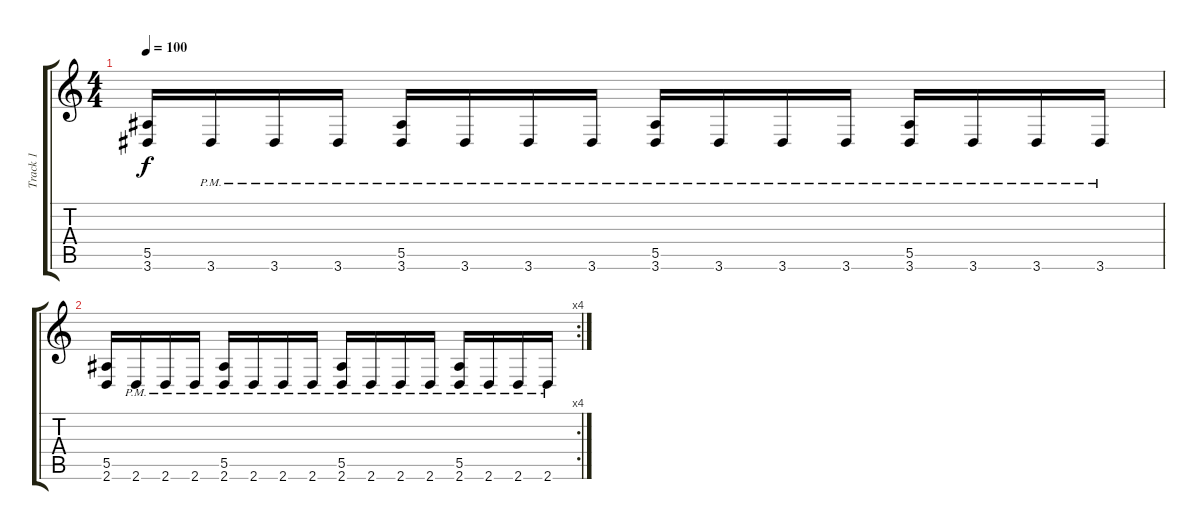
\track ("Track 1" "Track 1") {instrument distortionguitar}
\staff {score tabs}
\tuning (C4 G3 Eb3 Bb2 F2 C2) {hide}
\ts (4 4)
\tempo 100
\clef g2
\ks c
(5.5 3.6).16{dy f} 3.6{pm}.16 3.6{pm}.16 3.6{pm}.16 (5.5{pm} 3.6{pm}).16 3.6{pm}.16 3.6{pm}.16 3.6{pm}.16 (5.5{pm} 3.6{pm}).16 3.6{pm}.16 3.6{pm}.16 3.6{pm}.16 (5.5{pm} 3.6{pm}).16 3.6{pm}.16 3.6{pm}.16 3.6{pm}.16 |
\rc 4
(5.5 2.6).16 2.6{pm}.16 2.6{pm}.16 2.6{pm}.16 (5.5{pm} 2.6{pm}).16 2.6{pm}.16 2.6{pm}.16 2.6{pm}.16 (5.5{pm} 2.6{pm}).16 2.6{pm}.16 2.6{pm}.16 2.6{pm}.16 (5.5{pm} 2.6{pm}).16 2.6{pm}.16 2.6{pm}.16 2.6{pm}.16
